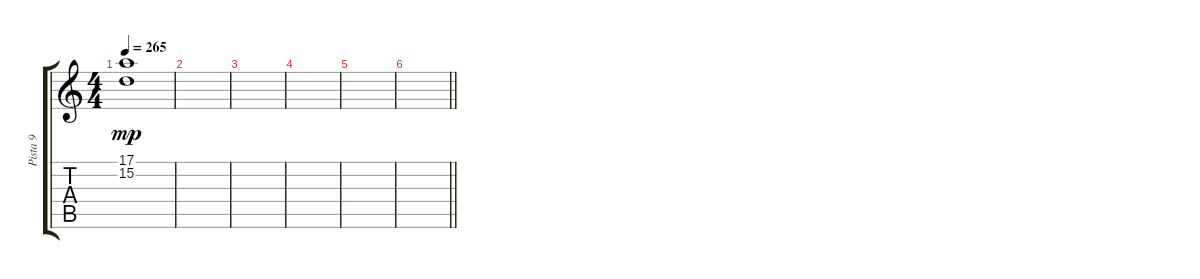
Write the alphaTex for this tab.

\track ("Pista 9" "Pista 9") {instrument acousticgrandpiano}
\staff {score tabs}
\tuning (E4 B3 G3 D3 A2 E2) {hide}
\ts (4 4)
\tempo 265
\clef g2
\ks c
(17.1 15.2).1{dy mp} |
|
|
|
|
\barLineRight lightlight
